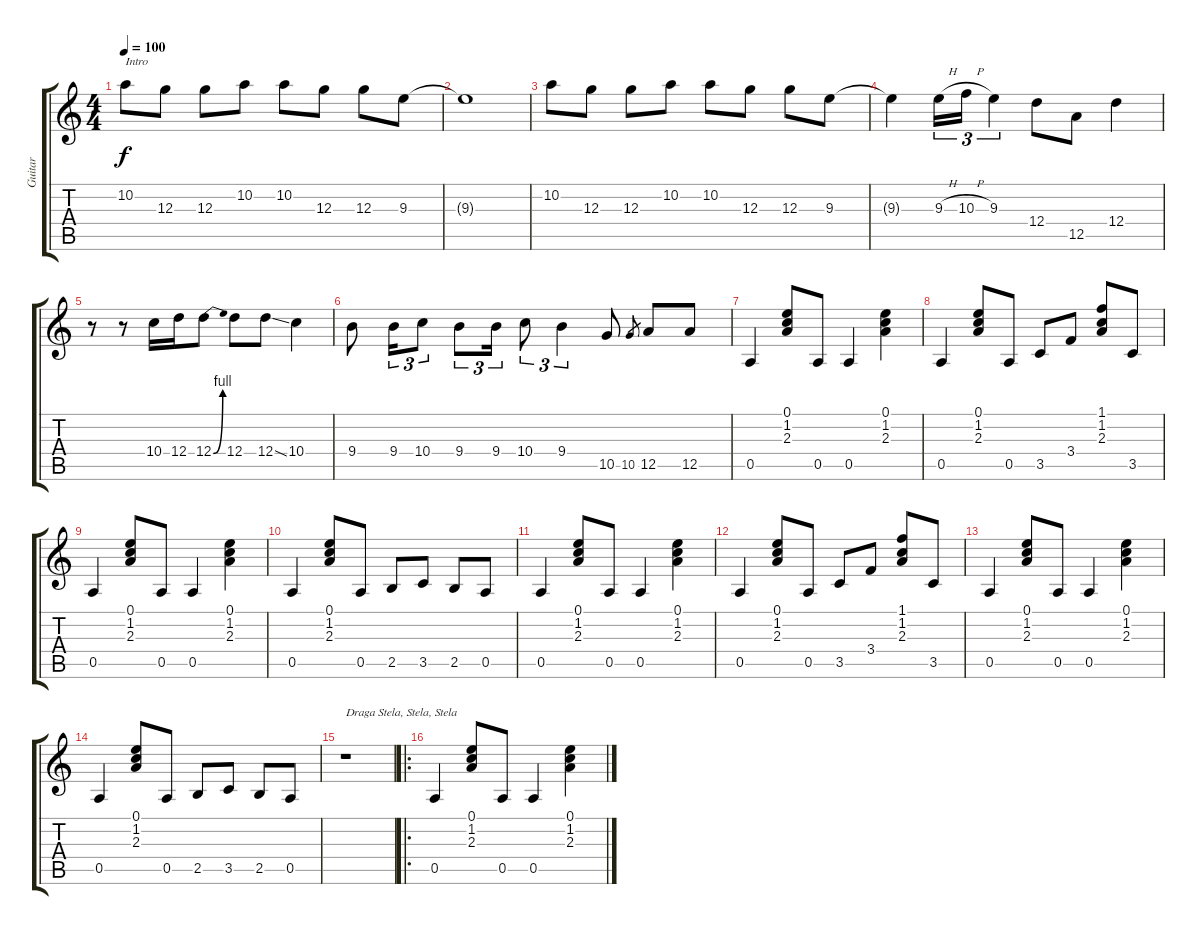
\track ("Guitar" "Guitar") {instrument acousticguitarsteel}
\staff {score tabs}
\tuning (E4 B3 G3 D3 A2 E2) {hide}
\ts (4 4)
\tempo 100
\clef g2
\ks c
10.2.8{txt "Intro" dy f instrument acousticguitarsteel} 12.3.8 12.3.8 10.2.8 10.2.8 12.3.8 12.3.8 9.3.8 |
9.3{t}.1 |
10.2.8 12.3.8 12.3.8 10.2.8 10.2.8 12.3.8 12.3.8 9.3.8 |
9.3{t}.4 9.3{h}.16{tu (3 2)} 10.3{h}.16{tu (3 2)} 9.3.4{tu (3 2)} 12.4.8 12.5.8 12.4.4 |
r.8 r.8 10.4.16 12.4.16 12.4{be (bend 0 0 60 4)}.8 12.4.8 12.4{ss}.8 10.4.4 |
9.4.8 9.4.16{tu (3 2)} 10.4.8{tu (3 2)} 9.4.8{tu (3 2)} 9.4.16{tu (3 2)} 10.4.8{tu (3 2)} 9.4.4{tu (3 2)} 10.5.8 10.5.8{gr} 12.5.8 12.5.8 |
0.5.4 (0.1 1.2 2.3).8 0.5.8 0.5.4 (0.1 1.2 2.3).4 |
0.5.4 (0.1 1.2 2.3).8 0.5.8 3.5.8 3.4.8 (1.1 1.2 2.3).8 3.5.8 |
0.5.4 (0.1 1.2 2.3).8 0.5.8 0.5.4 (0.1 1.2 2.3).4 |
0.5.4 (0.1 1.2 2.3).8 0.5.8 2.5.8 3.5.8 2.5.8 0.5.8 |
0.5.4 (0.1 1.2 2.3).8 0.5.8 0.5.4 (0.1 1.2 2.3).4 |
0.5.4 (0.1 1.2 2.3).8 0.5.8 3.5.8 3.4.8 (1.1 1.2 2.3).8 3.5.8 |
0.5.4 (0.1 1.2 2.3).8 0.5.8 0.5.4 (0.1 1.2 2.3).4 |
0.5.4 (0.1 1.2 2.3).8 0.5.8 2.5.8 3.5.8 2.5.8 0.5.8 |
r.1{txt "Draga Stela, Stela, Stela"} |
\ro
0.5.4 (0.1 1.2 2.3).8 0.5.8 0.5.4 (0.1 1.2 2.3).4
